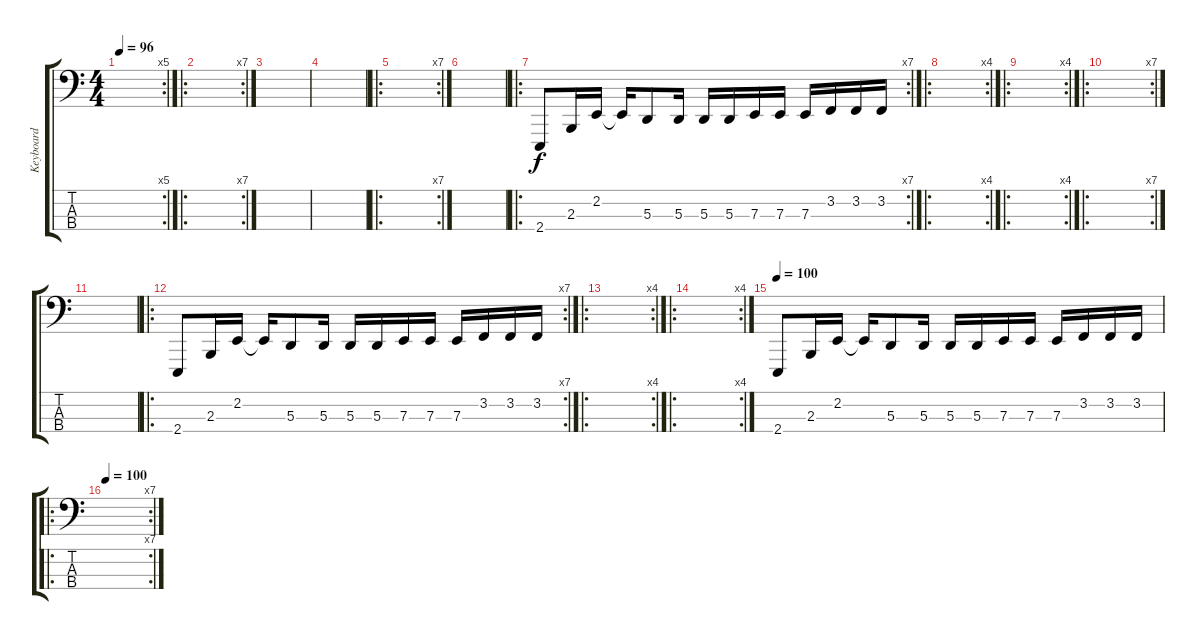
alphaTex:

\track ("Keyboard" "Keyboard") {instrument lead8bassandlead}
\staff {score tabs}
\tuning (G2 D2 A1 D1) {hide}
\rc 5
\ts (4 4)
\tempo 96
\tempo 130
\tempo 96
\clef f4
\ks c
|
\ro
\rc 7
|
|
|
\ro
\rc 7
|
|
\ro
\rc 7
2.4.8 2.3.16 2.2.16 2.2{t}.16 5.3.8 5.3.16 5.3.16 5.3.16 7.3.16 7.3.16 7.3.16 3.2.16 3.2.16 3.2.16 |
\ro
\rc 4
|
\ro
\rc 4
|
\ro
\rc 7
|
|
\ro
\rc 7
2.4.8 2.3.16 2.2.16 2.2{t}.16 5.3.8 5.3.16 5.3.16 5.3.16 7.3.16 7.3.16 7.3.16 3.2.16 3.2.16 3.2.16 |
\ro
\rc 4
|
\ro
\rc 4
|
\tempo 100
2.4.8 2.3.16 2.2.16 2.2{t}.16 5.3.8 5.3.16 5.3.16 5.3.16 7.3.16 7.3.16 7.3.16 3.2.16 3.2.16 3.2.16 |
\ro
\rc 7
\tempo 100
